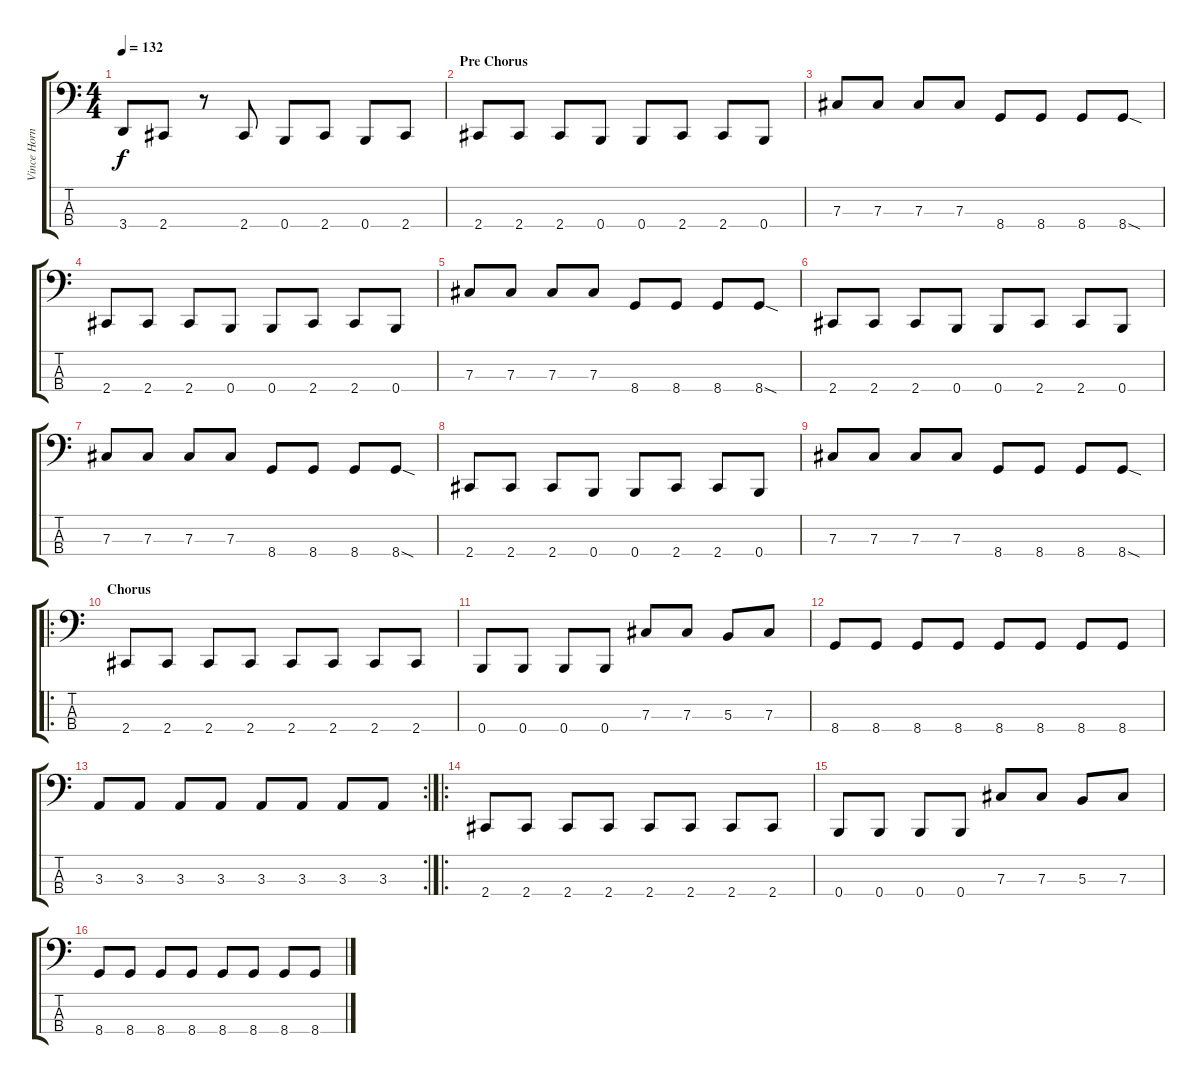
\track ("Vince Hornsby" "Vince Horn") {instrument electricbasspick}
\staff {score tabs}
\tuning (E2 B1 Gb1 B0) {hide}
\ts (4 4)
\tempo 132
\clef f4
\ks c
3.4.8{dy f} 2.4.8 r.8 2.4.8 0.4.8 2.4.8 0.4.8 2.4.8 |
\section ("" "Pre Chorus")
2.4.8 2.4.8 2.4.8 0.4.8 0.4.8 2.4.8 2.4.8 0.4.8 |
7.3.8 7.3.8 7.3.8 7.3.8 8.4.8 8.4.8 8.4.8 8.4{sod}.8 |
2.4.8 2.4.8 2.4.8 0.4.8 0.4.8 2.4.8 2.4.8 0.4.8 |
7.3.8 7.3.8 7.3.8 7.3.8 8.4.8 8.4.8 8.4.8 8.4{sod}.8 |
2.4.8 2.4.8 2.4.8 0.4.8 0.4.8 2.4.8 2.4.8 0.4.8 |
7.3.8 7.3.8 7.3.8 7.3.8 8.4.8 8.4.8 8.4.8 8.4{sod}.8 |
2.4.8 2.4.8 2.4.8 0.4.8 0.4.8 2.4.8 2.4.8 0.4.8 |
7.3.8 7.3.8 7.3.8 7.3.8 8.4.8 8.4.8 8.4.8 8.4{sod}.8 |
\ro
\section ("" "Chorus")
2.4.8 2.4.8 2.4.8 2.4.8 2.4.8 2.4.8 2.4.8 2.4.8 |
0.4.8 0.4.8 0.4.8 0.4.8 7.3.8 7.3.8 5.3.8 7.3.8 |
8.4.8 8.4.8 8.4.8 8.4.8 8.4.8 8.4.8 8.4.8 8.4.8 |
\rc 2
3.3.8 3.3.8 3.3.8 3.3.8 3.3.8 3.3.8 3.3.8 3.3.8 |
\ro
2.4.8 2.4.8 2.4.8 2.4.8 2.4.8 2.4.8 2.4.8 2.4.8 |
0.4.8 0.4.8 0.4.8 0.4.8 7.3.8 7.3.8 5.3.8 7.3.8 |
8.4.8 8.4.8 8.4.8 8.4.8 8.4.8 8.4.8 8.4.8 8.4.8
